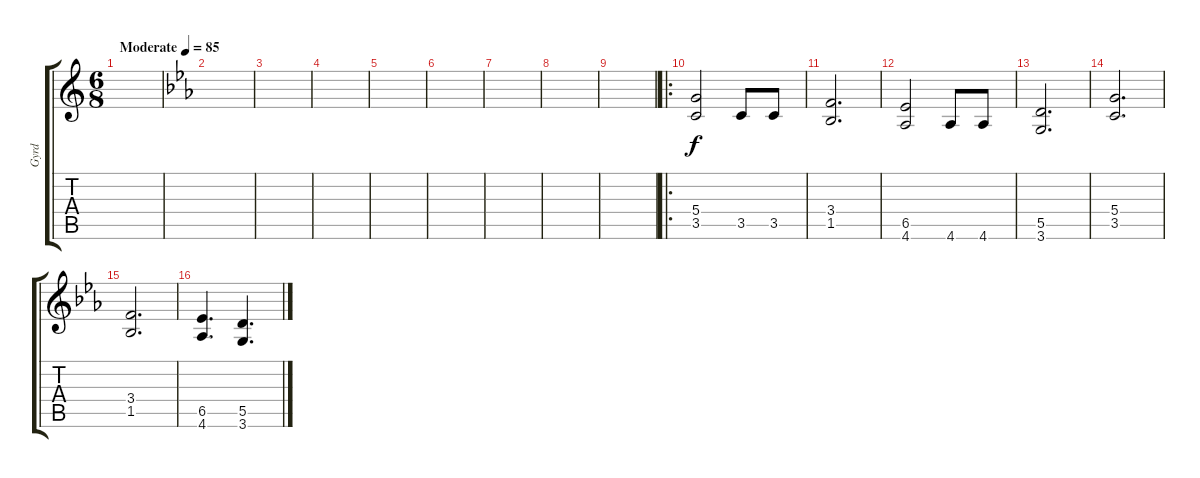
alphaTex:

\track ("Gyrd" "Gyrd") {instrument distortionguitar}
\staff {score tabs}
\tuning (E4 B3 G3 D3 A2 E2) {hide}
\ts (6 8)
\tempo (85 "Moderate")
\clef g2
\ks c
|
\ks cminor
|
|
|
|
|
|
|
|
\ro
(5.4 3.5).2 3.5.8 3.5.8 |
(3.4 1.5).2{d} |
(6.5 4.6).2 4.6.8 4.6.8 |
(5.5 3.6).2{d} |
(5.4 3.5).2{d} |
(3.4 1.5).2{d} |
(6.5 4.6).4{d} (5.5 3.6).4{d}
